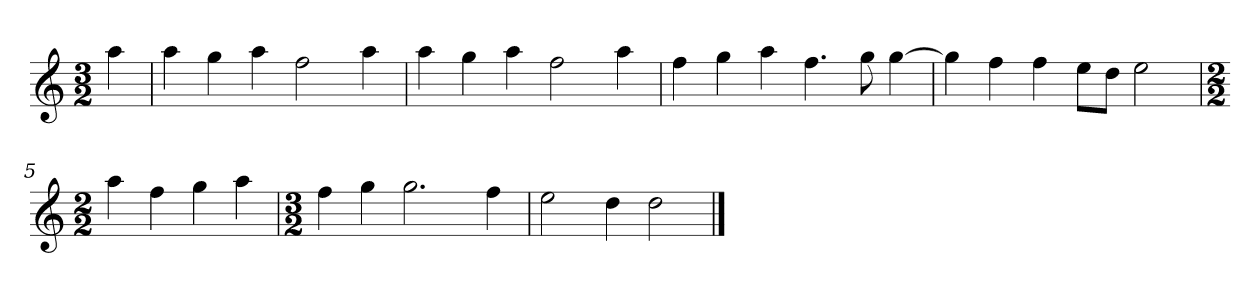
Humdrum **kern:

**kern
*part1
*staff1
*clefG2
*k[]
*D:dor
*M3/2
*MM120
=
4aa
=1
4aa
4gg
4aa
2ff
4aa
=2
4aa
4gg
4aa
2ff
4aa
=3
4ff
4gg
4aa
4.ff
8gg
[4gg
=4
4gg]
4ff
4ff
8ee\L
8dd\J
2ee
=5
*M2/2
4aa
4ff
4gg
4aa
=6
*M3/2
4ff
4gg
2.gg
4ff
=7
2ee
4dd
2dd
==
*-
